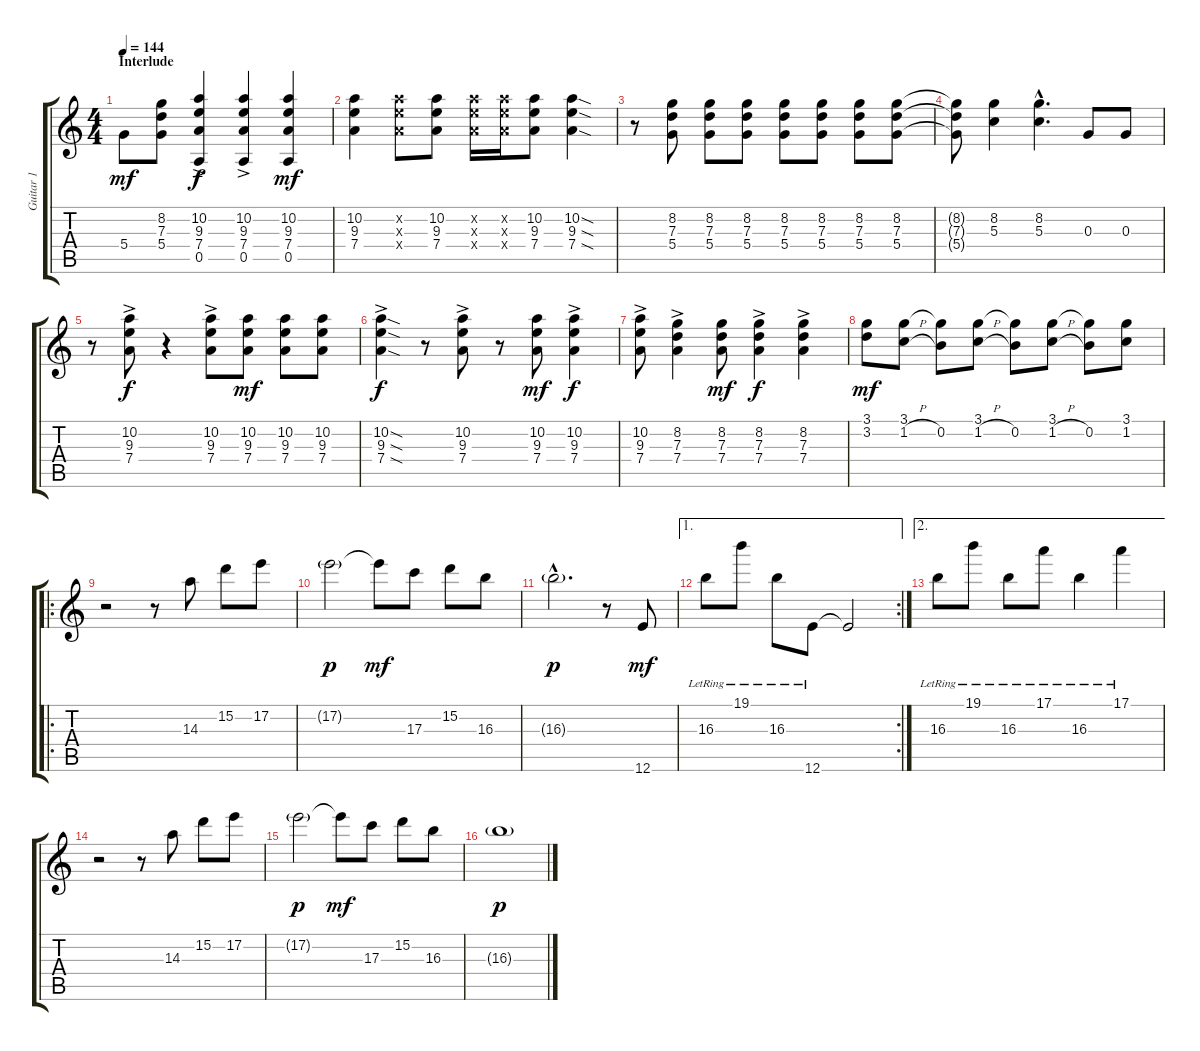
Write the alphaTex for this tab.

\track ("Guitar 1" "Guitar 1") {instrument electricguitarclean}
\staff {score tabs}
\tuning (E4 B3 G3 D3 A2 E2) {hide}
\ts (4 4)
\section ("" "Interlude")
\tempo 144
\clef g2
\ks c
5.4.8{dy mf} (8.2 7.3 5.4).8 (10.2{ac} 9.3{ac} 7.4{ac} 0.5{ac}).4{dy f} (10.2{ac} 9.3{ac} 7.4{ac} 0.5{ac}).4 (10.2 9.3 7.4 0.5).4{dy mf} |
(10.2 9.3 7.4).4 (10.2{x} 9.3{x} 7.4{x}).8 (10.2 9.3 7.4).8 (10.2{x} 9.3{x} 7.4{x}).16 (10.2{x} 9.3{x} 7.4{x}).16 (10.2 9.3 7.4).8 (10.2{sod} 9.3{sod} 7.4{sod}).4 |
r.8 (8.2 7.3 5.4).8 (8.2 7.3 5.4).8 (8.2 7.3 5.4).8 (8.2 7.3 5.4).8 (8.2 7.3 5.4).8 (8.2 7.3 5.4).8 (8.2 7.3 5.4).8 |
(8.2{t} 7.3{t} 5.4{t}).8 (8.2 5.3).4 (8.2{hac} 5.3{hac}).4{d} 0.3.8 0.3.8 |
r.8 (10.2{ac} 9.3{ac} 7.4{ac}).8{dy f} r.4 (10.2{ac} 9.3{ac} 7.4{ac}).8 (10.2 9.3 7.4).8{dy mf} (10.2 9.3 7.4).8 (10.2 9.3 7.4).8 |
(10.2{sod ac} 9.3{sod ac} 7.4{sod ac}).4{dy f} r.8 (10.2{ac} 9.3{ac} 7.4{ac}).8 r.8 (10.2 9.3 7.4).8{dy mf} (10.2{ac} 9.3{ac} 7.4{ac}).4{dy f} |
(10.2{ac} 9.3{ac} 7.4{ac}).8 (8.2{ac} 7.3{ac} 7.4{ac}).4 (8.2 7.3 7.4).8{dy mf} (8.2{ac} 7.3{ac} 7.4{ac}).4{dy f} (8.2{ac} 7.3{ac} 7.4{ac}).4 |
(3.1 3.2).8{dy mf} (3.1 1.2{h}).8 (3.1{t} 0.2).8 (3.1 1.2{h}).8 (3.1{t} 0.2).8 (3.1 1.2{h}).8 (3.1{t} 0.2).8 (3.1 1.2).8 |
\ro
r.2 r.8 14.3.8 15.2.8 17.2.8 |
17.2{g}.2{dy p} 17.2{t}.8{dy mf} 17.3.8 15.2.8 16.3.8 |
16.3{g hac}.2{d dy p} r.8 12.6.8{dy mf} |
\ae 1
\rc 2
16.3{lr}.8 19.1{lr}.8 16.3{lr}.8 12.6{lr}.8 12.6{t}.2 |
\ae 2
16.3{lr}.8 19.1{lr}.8 16.3{lr}.8 17.1{lr}.8 16.3{lr}.4 17.1{lr}.4 |
r.2 r.8 14.3.8 15.2.8 17.2.8 |
17.2{g}.2{dy p} 17.2{t}.8{dy mf} 17.3.8 15.2.8 16.3.8 |
16.3{g}.1{dy p}
